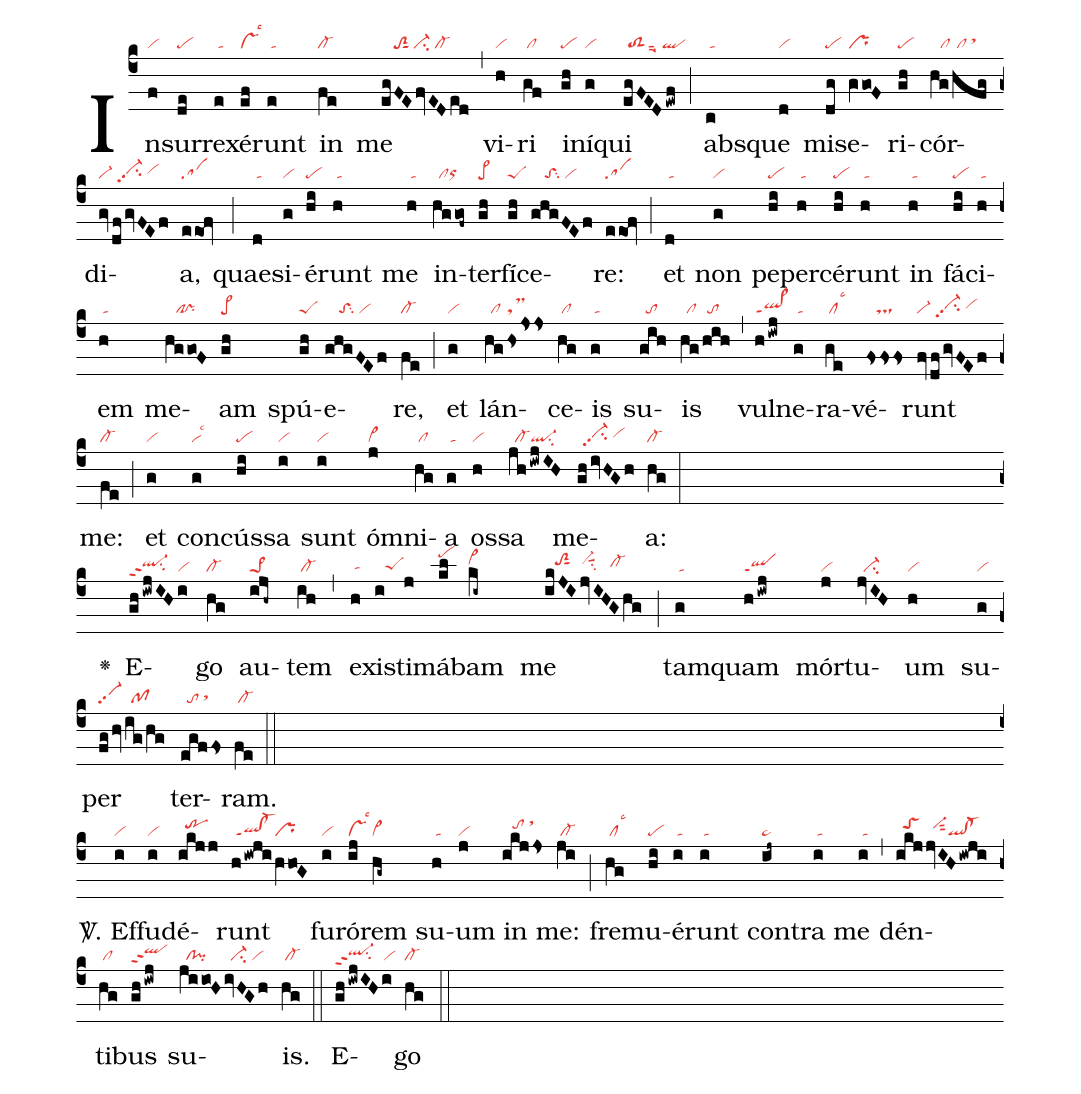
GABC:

nabc-lines: 1;
%%
(c4)In(f|vi)sur(de|pe)re(e|/ta)xé(ef|vslsc3)runt(e|/ta) in(fe|cl-) me(egFEfvEDed|////toS2sut1/ci-/cl-) (,)
vi(h|vi)ri(gf|/cl) i(gh|pe)ní(g|vi)qui(egFEDewf|/toS2sut1suu1/ql) (;)
ab(c|/ta)sque(d|vi) mi(dg|pe)se(gVgo!F|pr)ri(gh|pe)cór(hg/hfg|///cl//cl/sthi)di(gv|vi-|/dfgvFEf|//vi-hhpp2su2/vihh)a,(eeof|sa) (;)
quae(d|/ta)si(g|vi)é(hi|pe)runt(h|/ta) me(h|/ta) in(hggof~|//clorhg)ter(gh|pe>)fí(gh|peS)ce(ghgFEf|////toSsu2/vi)re:(eeof|sa) (;)

et(d|/ta) non(g|vi) pe(hi|pe)per(h|/ta)cé(hi|pe)runt(h|/ta) in(h|/ta) fá(hi|pe)ci(h|/ta)em(h|/ta) me(hggo!F|///cl!pr)am(gh|pe>) spú(gh|peS)e(ghgFEf|////toSsu2/vi)re,(fe|cl-) (;)
et(g|vi) lán(hg/hsjsjs|//cl//tsM)ce(hg|/cl)is(g|/ta) su(gih|//to)is(hg/hih|//cl///to) (,)
vul(hiwj|ql>ppt1)ne(g|/ta)ra(ge|/cllsc3)vé(fsfsfs|///ts)runt(fv|vi-|/dfgvFEf|//vi-hhpp2su2/vihh) me:(fe|cl-) (;)
et(g|vi) con(g|vilsc3)cús(hi|pe)sa(i|vi) sunt(i|vi) óm(j|cl~)ni(hg|/cl)a(g|/ta) os(h|vi)sa(jhiwj/IH|//cl-ql-su2) me(ghivHGh|//vi-hhpp2su2/vihh)a:(hg|cl-) (:Z)

<v>\greheightstar</v>() E(ghiwjIHi|ql-hhppt2su2vi)go(hg|cl-) au(ijh~|pe>1)tem(ih|/cl-) (,) e(h|/tahg)xi(i|///peShg)sti(j)má(kl|pehl)bam(ki~|cl~hi) me(ikJIjvIHGhg|///toS2hisut1///vi-hisuu1su2////cl-hh) (;)
tam(g|/ta)quam(hiwj|qlppt1) mór(j|vi)tu(jvIH|//ci-)um(h|vi) su(g|vi)per(fghv|vi-pp2|ig/hg|//pf) ter(egffs|//to/sthh)ram.(fe|/cl-) (::Z)

<sp>V/</sp>. Ef(i|vi)fu(i|vi)dé(ikjj|//trhi)runt(hiwji|/ql!cl-ppt1|/hVho!G|pr) fu(i|vi)ró(ij|vslsc3)rem(hg~|cl~) su(h|/ta)um(j|vi) in(ikjjs|///tohi/sthk) me:(ji|/cl-) (;)
fre(hg|/cllsc3)mu(hi|pe)é(i|/ta)runt(i|/ta) con(ij~|pe~)tra(i|/ta) me(i|/ta) (,) dén(ikj|//toShi|/jvIHiwji|//vi-hisut2ql!cl-)ti(hg|/cl)bus(ghiwj|qlhippt2) su(ji/io!H|//cl!pi|/ivHGh|//ci-/vi)is.(hg|/cl-) (::)

E(ghiwjIHi|ql-hhppt2su2vi)go(hg|cl-) (::)
